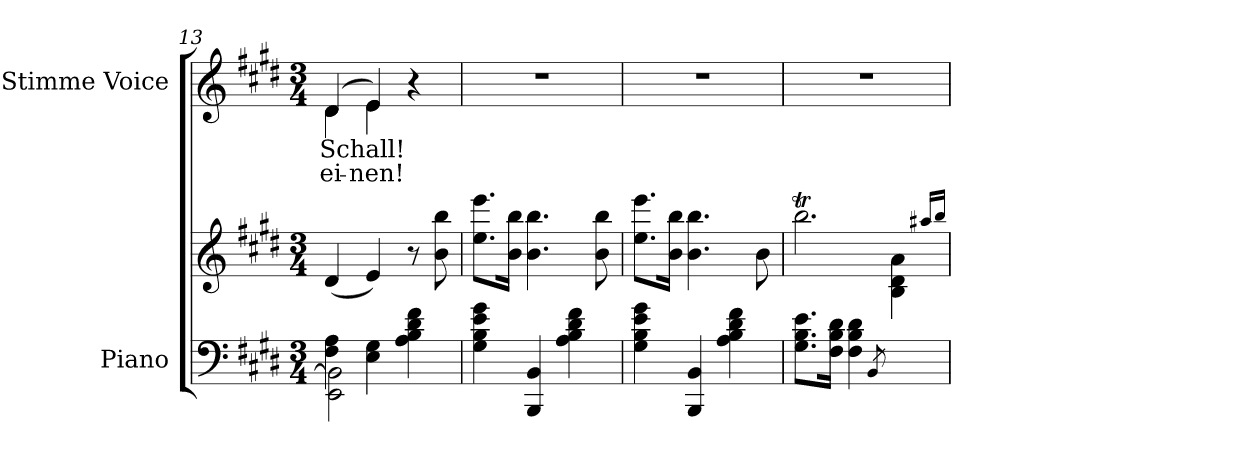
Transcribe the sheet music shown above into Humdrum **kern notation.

**kern	**kern	**kern	**text	**text
*part2	*part2	*part1	*part1	*part1
*staff3	*staff2	*staff1	*staff1	*staff1
*I"Piano	*	*I"Stimme Voice	*	*
*I'Pno	*	*	*	*
*clefF4	*clefG2	*clefG2	*	*
*k[f#c#g#d#]	*k[f#c#g#d#]	*k[f#c#g#d#]	*	*
*M3/4	*M3/4	*M3/4	*	*
=13	=13	=13	=13	=13
*^	*	*^	*	*
4F#\ 4A\	2EE\ 2BB\]	(4d#/	(4d#/	4d#\	Schall!	-ei-
4E\ 4G#\	.	4e/)	4e/)	4e\	.	-nen!
4ryy	4A\ 4B\ 4d#\ 4f#\	8r	4r	4ryy	.	.
.	.	8b\ 8bb\	.	.	.	.
*v	*v	*	*v	*v	*	*
=14	=14	=14	=14	=14
4G#\ 4B\ 4e\ 4g#\	8.ee\ 8.eee\L	2.r	.	.
.	16b\ 16bb\Jk	.	.	.
4BBB/ 4BB/	4.b\ 4.bb\	.	.	.
4A\ 4B\ 4d#\ 4f#\	.	.	.	.
.	8b\ 8bb\	.	.	.
=15	=15	=15	=15	=15
4G#\ 4B\ 4e\ 4g#\	8.ee\ 8.eee\L	2.r	.	.
.	16b\ 16bb\Jk	.	.	.
4BBB/ 4BB/	4.b\ 4.bb\	.	.	.
4A\ 4B\ 4d#\ 4f#\	.	.	.	.
.	8b\	.	.	.
=16	=16	=16	=16	=16
*	*^	*	*	*
8.G#\ 8.B\ 8.e\L	2.bbT\	2ryy	2.r	.	.
16F#\ 16B\ 16d#\Jk	.	.	.	.	.
4F#\ 4B\ 4d#\	.	.	.	.	.
(>8qBB/	.	.	.	.	.
4ryy	.	4B\ 4d#\ 4a\)	.	.	.
*	*v	*v	*	*	*
.	16qaa#X/LL	.	.	.
.	16qbb/JJ	.	.	.
=	=	=	=	=
*-	*-	*-	*-	*-
